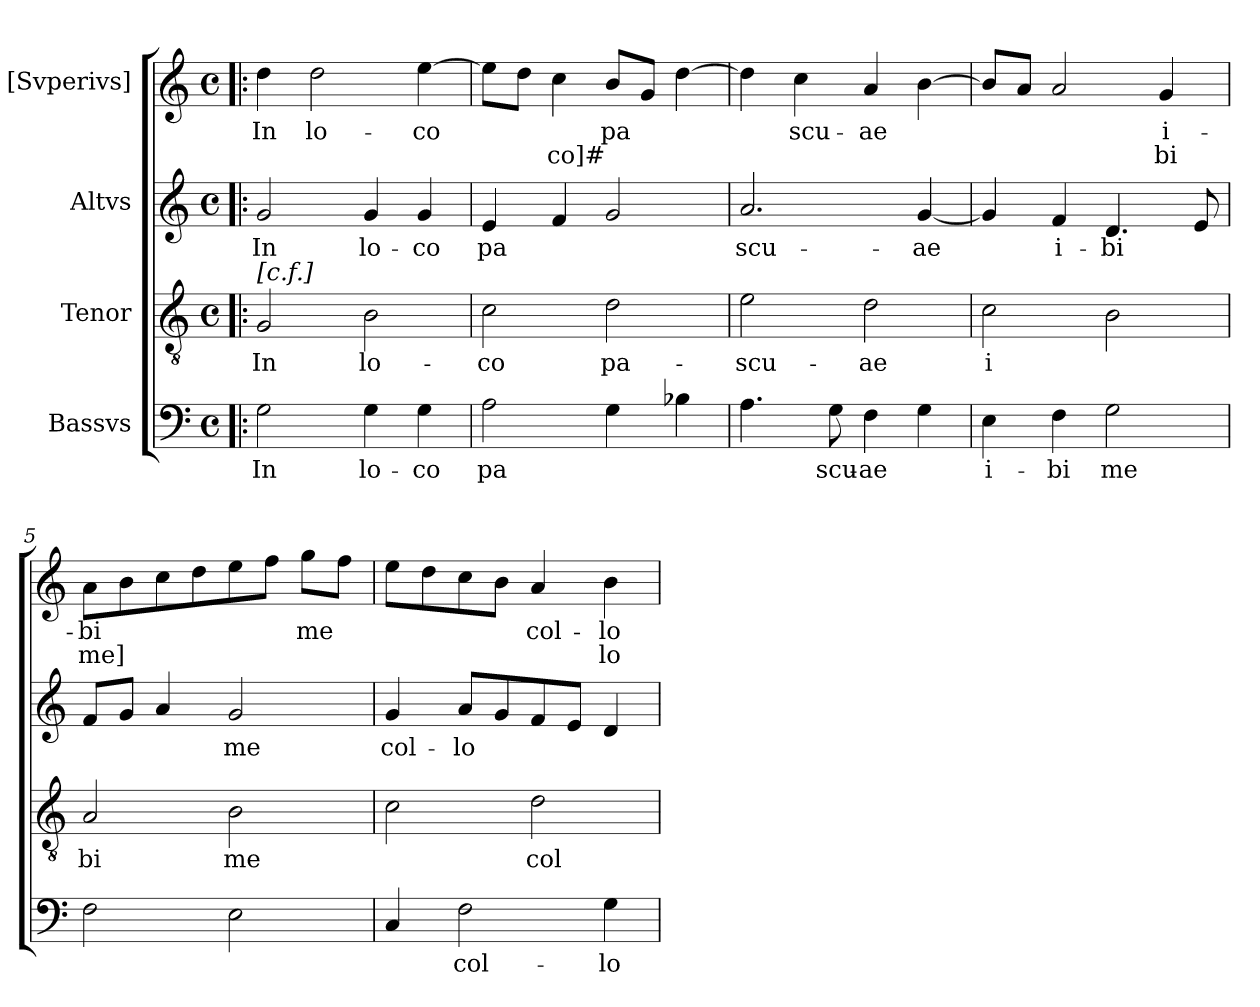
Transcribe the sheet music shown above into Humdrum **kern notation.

**kern	**text	**text	**kern	**text	**kern	**text	**kern	**text	**text
*part4	*part4	*part4	*part3	*part3	*part2	*part2	*part1	*part1	*part1
*staff4	*staff4	*staff4	*staff3	*staff3	*staff2	*staff2	*staff1	*staff1	*staff1
*I"Bassvs	*	*	*I"Tenor	*	*I"Altvs	*	*I"[Svperivs]	*	*
!!LO:PB:g=z
*stria5	*	*	*stria5	*	*stria5	*	*stria5	*	*
*clefF4	*	*	*clefGv2	*	*clefG2	*	*clefG2	*	*
*k[]	*	*	*k[]	*	*k[]	*	*k[]	*	*
*C:	*	*	*C:	*	*C:	*	*C:	*	*
*M4/4	*	*	*M4/4	*	*M4/4	*	*M4/4	*	*
*met(c)	*	*	*met(c)	*	*met(c)	*	*met(c)	*	*
=1!|:	=1!|:	=1!|:	=1!|:	=1!|:	=1!|:	=1!|:	=1!|:	=1!|:	=1!|:
!	!	!	!LO:TX:a:t=[c.f.]	!	!	!	!	!	!
!	!LO:LY:b:cj	!	!	!LO:LY:b:cj	!	!LO:LY:b:cj	!	!LO:LY:b:cj	!LO:LY:b:cj
2G\	In	.	2G/	In	2g/	In	4dd\	In	-
!	!	!	!	!	!	!	!	!LO:LY:b:cj	!LO:LY:b:cj
.	.	.	.	.	.	.	2dd\	-lo-	-
!	!LO:LY:b:cj	!	!	!LO:LY:b:cj	!	!LO:LY:b:cj	!	!	!
4G\	lo-	.	2B\	lo-	4g/	lo-	.	.	.
!	!LO:LY:b:cj	!	!	!	!	!LO:LY:b:cj	!	!LO:LY:b:cj	!LO:LY:b:cj
4G\	-co	.	.	.	4g/	-co	[>4ee\	co	-
=2	=2	=2	=2	=2	=2	=2	=2	=2	=2
!	!LO:LY:b:cj	!	!	!LO:LY:b:cj	!	!LO:LY:b:cj	!	!LO:LY:b:cj	!LO:LY:b:cj
2A\	pa-	.	2c\	-co	4e/	pa-	8ee\L]	-	.
!	!	!	!	!	!	!	!	!LO:LY:b:cj	!LO:LY:b:cj
.	.	.	.	.	.	.	8dd\J	.	.
!	!	!	!	!	!	!LO:LY:b:cj	!	!LO:LY:b:cj	!LO:LY:b:cj
.	.	.	.	.	4f/	--	4cc\	.	co]#
!	!LO:LY:b:cj	!	!	!LO:LY:b:cj	!	!LO:LY:b:cj	!	!LO:LY:b:cj	!LO:LY:b:cj
4G\	--	.	2d\	pa-	2g/	--	8b/L	pa-	-
!	!	!	!	!	!	!	!	!LO:LY:b:cj	!LO:LY:b:cj
.	.	.	.	.	.	.	8g/J	-	-
!	!LO:LY:b:cj	!	!	!	!	!	!	!LO:LY:b:cj	!LO:LY:b:cj
4B-X\	--	.	.	.	.	.	[>4dd\	-	-
=3	=3	=3	=3	=3	=3	=3	=3	=3	=3
!	!LO:LY:b:cj	!	!	!LO:LY:b:cj	!	!LO:LY:b:cj	!	!LO:LY:b:cj	!LO:LY:b:cj
4.A\	--	.	2e\	-scu-	2.a/	-scu-	4dd\]	-	-
!	!	!	!	!	!	!	!	!LO:LY:b:cj	!LO:LY:b:cj
.	.	.	.	.	.	.	4cc\	scu-	-
!	!LO:LY:b:cj	!	!	!	!	!	!	!	!
8G\	-scu-	.	.	.	.	.	.	.	.
!	!LO:LY:b:cj	!	!	!LO:LY:b:cj	!	!	!	!LO:LY:b:cj	!LO:LY:b:cj
4F\	-ae	.	2d\	-ae	.	.	4a/	ae	.
!	!LO:LY:b:cj	!	!	!	!	!LO:LY:b:cj	!	!LO:LY:b:cj	!LO:LY:b:cj
4G\	.	.	.	.	[<4g/	-ae	[>4b\	.	.
=4	=4	=4	=4	=4	=4	=4	=4	=4	=4
!	!LO:LY:b:cj	!LO:LY:b:cj	!	!LO:LY:b:cj	!	!LO:LY:b:cj	!	!LO:LY:b:cj	!LO:LY:b:cj
4E\	i-	-	2c\	i-	4g/]	.	8b/L]	-	--
!	!	!	!	!	!	!	!	!LO:LY:b:cj	!LO:LY:b:cj
.	.	.	.	.	.	.	8a/J	--	--
!	!LO:LY:b:cj	!LO:LY:b:cj	!	!	!	!LO:LY:b:cj	!	!LO:LY:b:cj	!LO:LY:b:cj
4F\	bi	-	.	.	4f/	i-	2a/	--	--
!	!LO:LY:b:cj	!LO:LY:b:cj	!	!LO:LY:b:cj	!	!LO:LY:b:cj	!	!	!
2G\	-me	-	2B\	--	4.d/	-bi	.	.	.
!	!	!	!	!	!	!	!	!LO:LY:b:cj	!LO:LY:b:cj
.	.	.	.	.	.	.	4g/	-i-	-bi
!	!	!	!	!	!	!LO:LY:b:cj	!	!	!
.	.	.	.	.	8e/	.	.	.	.
!!LO:LB:g=z
=5	=5	=5	=5	=5	=5	=5	=5	=5	=5
!	!LO:LY:b:cj	!	!	!LO:LY:b:cj	!	!LO:LY:b:cj	!	!LO:LY:b:cj	!LO:LY:b:cj
2F\	-	.	2A/	-bi	8f/L	.	8a\L	bi	me]
!	!	!	!	!	!	!LO:LY:b:cj	!	!LO:LY:b:cj	!LO:LY:b:cj
.	.	.	.	.	8g/J	.	8b\	.	.
!	!	!	!	!	!	!LO:LY:b:cj	!	!LO:LY:b:cj	!LO:LY:b:cj
.	.	.	.	.	4a/	.	8cc\	.	.
!	!	!	!	!	!	!	!	!LO:LY:b:cj	!LO:LY:b:cj
.	.	.	.	.	.	.	8dd\	.	.
!	!LO:LY:b:cj	!	!	!LO:LY:b:cj	!	!LO:LY:b:cj	!	!LO:LY:b:cj	!LO:LY:b:cj
2E\	.	.	2B\	me	2g/	me	8ee\	.	.
!	!	!	!	!	!	!	!	!LO:LY:b:cj	!LO:LY:b:cj
.	.	.	.	.	.	.	8ff\J	.	.
!	!	!	!	!	!	!	!	!LO:LY:b:cj	!LO:LY:b:cj
.	.	.	.	.	.	.	8gg\L	me	.
!	!	!	!	!	!	!	!	!LO:LY:b:cj	!LO:LY:b:cj
.	.	.	.	.	.	.	8ff\J	.	.
=6	=6	=6	=6	=6	=6	=6	=6	=6	=6
!	!LO:LY:b:cj	!	!	!LO:LY:b:cj	!	!LO:LY:b:cj	!	!LO:LY:b:cj	!LO:LY:b:cj
4C/	.	.	2c\	.	4g/	col-	8ee\L	.	-
!	!	!	!	!	!	!	!	!LO:LY:b:cj	!LO:LY:b:cj
.	.	.	.	.	.	.	8dd\	-	-
!	!LO:LY:b:cj	!	!	!	!	!LO:LY:b:cj	!	!LO:LY:b:cj	!LO:LY:b:cj
2F\	col-	.	.	.	8a/L	-lo-	8cc\	-	-
!	!	!	!	!	!	!LO:LY:b:cj	!	!LO:LY:b:cj	!LO:LY:b:cj
.	.	.	.	.	8g/	--	8b\J	-	-
!	!	!	!	!LO:LY:b:cj	!	!LO:LY:b:cj	!	!LO:LY:b:cj	!LO:LY:b:cj
.	.	.	2d\	col-	8f/	--	4a/	-col-	-
!	!	!	!	!	!	!LO:LY:b:cj	!	!	!
.	.	.	.	.	8e/J	--	.	.	.
!	!LO:LY:b:cj	!	!	!	!	!LO:LY:b:cj	!	!LO:LY:b:cj	!LO:LY:b:cj
4G\	-lo-	.	.	.	4d/	--	4b\	lo-	-lo-
=	=	=	=	=	=	=	=	=	=
*-	*-	*-	*-	*-	*-	*-	*-	*-	*-
